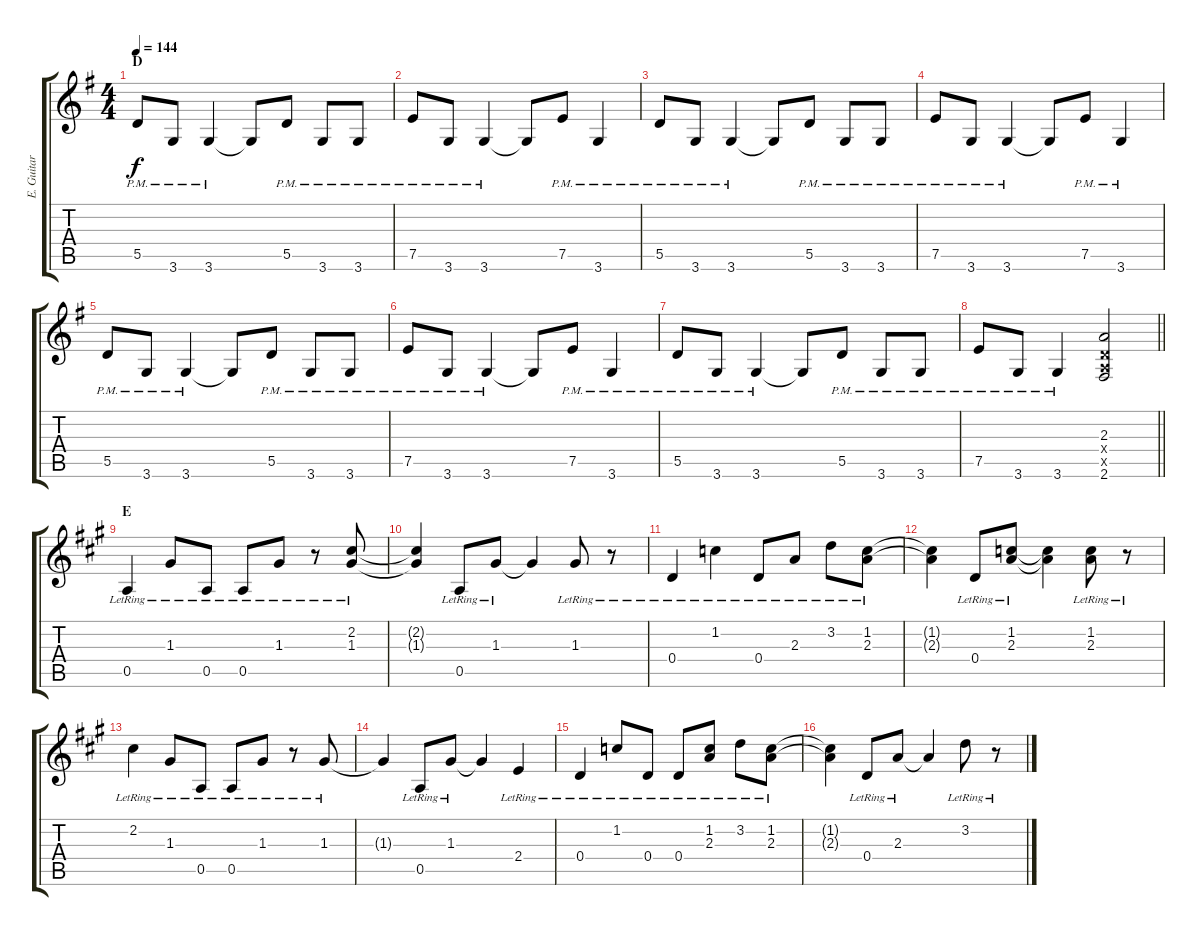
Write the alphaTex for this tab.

\track ("E. Guitar IV" "E. Guitar ") {instrument electricguitarjazz}
\staff {score tabs}
\tuning (E4 B3 G3 D3 A2 E2) {hide}
\ts (4 4)
\section ("" "D")
\tempo 144
\clef g2
\ks g
5.5{pm}.8{dy f} 3.6{pm}.8 3.6{pm}.4 3.6{t}.8 5.5{pm}.8 3.6{pm}.8 3.6{pm}.8 |
7.5{pm}.8 3.6{pm}.8 3.6{pm}.4 3.6{t}.8 7.5{pm}.8 3.6{pm}.4 |
5.5{pm}.8 3.6{pm}.8 3.6{pm}.4 3.6{t}.8 5.5{pm}.8 3.6{pm}.8 3.6{pm}.8 |
7.5{pm}.8 3.6{pm}.8 3.6{pm}.4 3.6{t}.8 7.5{pm}.8 3.6{pm}.4 |
5.5{pm}.8 3.6{pm}.8 3.6{pm}.4 3.6{t}.8 5.5{pm}.8 3.6{pm}.8 3.6{pm}.8 |
7.5{pm}.8 3.6{pm}.8 3.6{pm}.4 3.6{t}.8 7.5{pm}.8 3.6{pm}.4 |
5.5{pm}.8 3.6{pm}.8 3.6{pm}.4 3.6{t}.8 5.5{pm}.8 3.6{pm}.8 3.6{pm}.8 |
\barLineRight lightlight
7.5{pm}.8 3.6{pm}.8 3.6{pm}.4 (2.3 0.4{x} 0.5{x} 2.6).2 |
\section ("" "E")
\ks a
0.5{lr}.4 1.3{lr}.8 0.5{lr}.8 0.5{lr}.8 1.3{lr}.8 r.8 (2.2{lr} 1.3{lr}).8 |
(2.2{t} 1.3{t}).4 0.5{lr}.8 1.3{lr}.8 1.3{t}.4 1.3{lr}.8 r.8 |
0.4{lr}.4 1.2{lr}.4 0.4{lr}.8 2.3{lr}.8 3.2{lr}.8 (1.2{lr} 2.3{lr}).8 |
(1.2{t} 2.3{t}).4 0.4{lr}.8 (1.2{lr} 2.3{lr}).8 (1.2{t} 2.3{t}).4 (1.2{lr} 2.3{lr}).8 r.8 |
2.2{lr}.4 1.3{lr}.8 0.5{lr}.8 0.5{lr}.8 1.3{lr}.8 r.8 1.3{lr}.8 |
1.3{t}.4 0.5{lr}.8 1.3{lr}.8 1.3{t}.4 2.4{lr}.4 |
0.4{lr}.4 1.2{lr}.8 0.4{lr}.8 0.4{lr}.8 (1.2{lr} 2.3{lr}).8 3.2{lr}.8 (1.2{lr} 2.3{lr}).8 |
(1.2{t} 2.3{t}).4 0.4{lr}.8 2.3{lr}.8 2.3{t}.4 3.2{lr}.8 r.8
